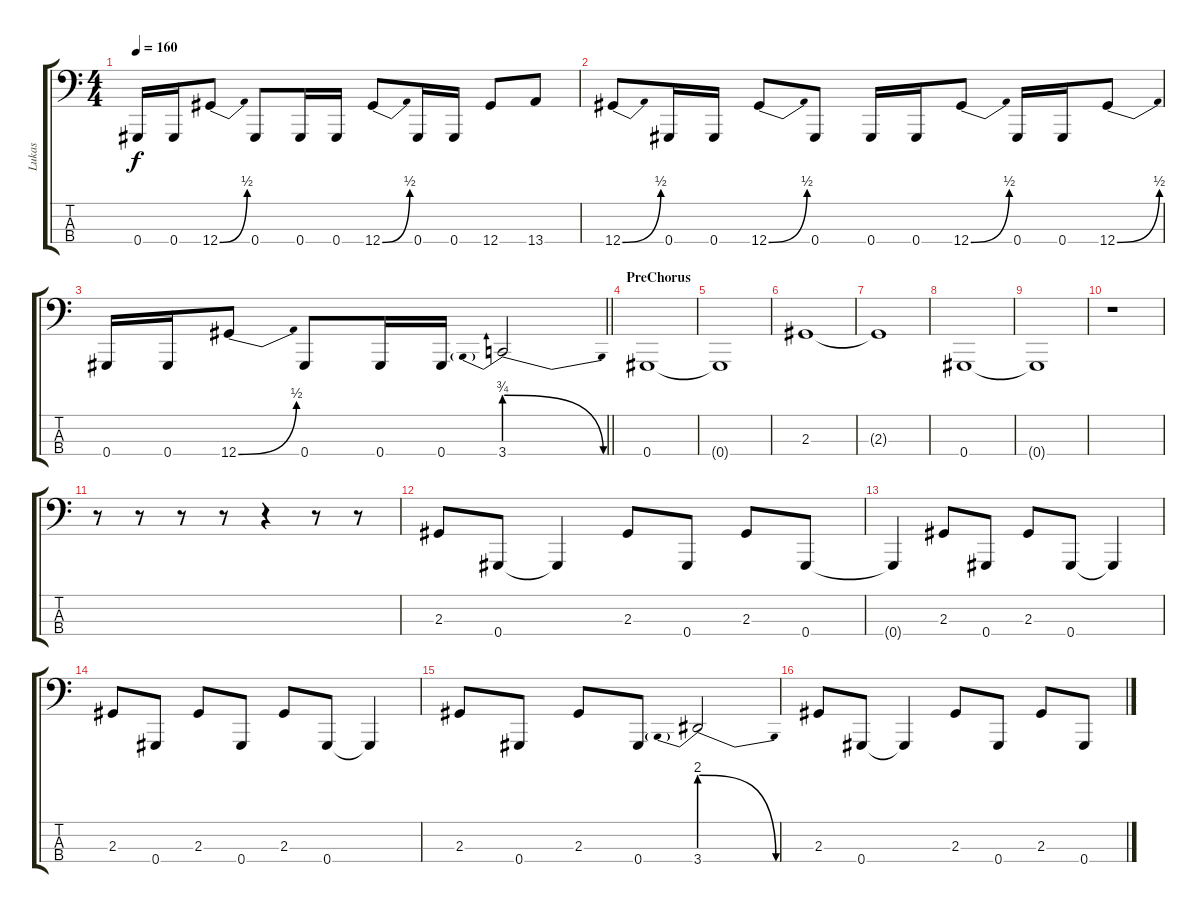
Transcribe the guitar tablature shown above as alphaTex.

\track ("Lukas" "Lukas") {instrument electricbasspick}
\staff {score tabs}
\tuning (E2 B1 Gb1 Ab0) {hide}
\ts (4 4)
\tempo 160
\clef f4
\ks c
0.4.16{dy f} 0.4.16 12.4{be (bend 0 0 60 2)}.8 0.4.8 0.4.16 0.4.16 12.4{be (bend 0 0 60 2)}.8 0.4.16 0.4.16 12.4.8 13.4.8 |
12.4{be (bend 0 0 60 2)}.8 0.4.16 0.4.16 12.4{be (bend 0 0 60 2)}.8 0.4.8 0.4.16 0.4.16 12.4{be (bend 0 0 60 2)}.8 0.4.16 0.4.16 12.4{be (bend 0 0 60 2)}.8 |
\barLineRight lightlight
0.4.16 0.4.16 12.4{be (bend 0 0 60 2)}.8 0.4.8 0.4.16 0.4.16 3.4{be (prebendrelease 0 3 60 0)}.2 |
\section ("" "PreChorus")
0.4.1 |
0.4{t}.1 |
2.3.1 |
2.3{t}.1 |
0.4.1 |
0.4{t}.1 |
r.1 |
r.8 r.8 r.8 r.8 r.4 r.8 r.8 |
2.3.8 0.4.8 0.4{t}.4 2.3.8 0.4.8 2.3.8 0.4.8 |
0.4{t}.4 2.3.8 0.4.8 2.3.8 0.4.8 0.4{t}.4 |
2.3.8 0.4.8 2.3.8 0.4.8 2.3.8 0.4.8 0.4{t}.4 |
2.3.8 0.4.8 2.3.8 0.4.8 3.4{be (prebendrelease 0 8 60 0)}.2 |
2.3.8 0.4.8 0.4{t}.4 2.3.8 0.4.8 2.3.8 0.4.8
